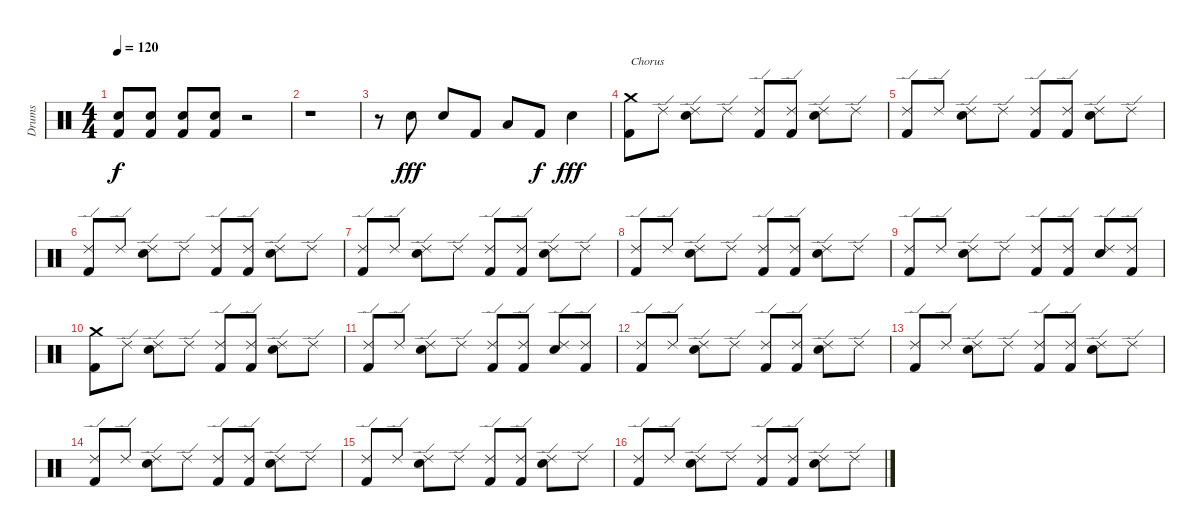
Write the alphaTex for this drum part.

\track ("Drums" "Drums") {instrument percussion}
\staff {score}
\articulation defaults
\ts (4 4)
\tempo 120
\clef neutral
\ks c
("Snare (hit) 2" "Kick (hit) 2").8{dy f} ("Snare (hit) 2" "Kick (hit) 2").8 ("Snare (hit) 2" "Kick (hit) 2").8 ("Snare (hit) 2" "Kick (hit) 2").8 r.2 |
r.1 |
r.8 "Snare (hit) 2".8{dy fff} "Snare (hit) 2".8 "Kick (hit) 2".8 "Low Tom (hit)".8 "Kick (hit) 2".8{dy f} "Snare (hit) 2".4{dy fff} |
("Crash medium (hit)" "Kick (hit) 2").8{txt "Chorus"} "Ride (edge) 2".8 ("Ride (edge) 2" "Snare (hit) 2").8 "Ride (edge) 2".8 ("Ride (edge) 2" "Kick (hit) 2").8 ("Ride (edge) 2" "Kick (hit) 2").8 ("Ride (edge) 2" "Snare (hit) 2").8 "Ride (edge) 2".8 |
("Ride (edge) 2" "Kick (hit) 2").8 "Ride (edge) 2".8 ("Ride (edge) 2" "Snare (hit) 2").8 "Ride (edge) 2".8 ("Ride (edge) 2" "Kick (hit) 2").8 ("Ride (edge) 2" "Kick (hit) 2").8 ("Ride (edge) 2" "Snare (hit) 2").8 "Ride (edge) 2".8 |
("Ride (edge) 2" "Kick (hit) 2").8 "Ride (edge) 2".8 ("Ride (edge) 2" "Snare (hit) 2").8 "Ride (edge) 2".8 ("Ride (edge) 2" "Kick (hit) 2").8 ("Ride (edge) 2" "Kick (hit) 2").8 ("Ride (edge) 2" "Snare (hit) 2").8 "Ride (edge) 2".8 |
("Ride (edge) 2" "Kick (hit) 2").8 "Ride (edge) 2".8 ("Ride (edge) 2" "Snare (hit) 2").8 "Ride (edge) 2".8 ("Ride (edge) 2" "Kick (hit) 2").8 ("Ride (edge) 2" "Kick (hit) 2").8 ("Ride (edge) 2" "Snare (hit) 2").8 "Ride (edge) 2".8 |
("Ride (edge) 2" "Kick (hit) 2").8 "Ride (edge) 2".8 ("Ride (edge) 2" "Snare (hit) 2").8 "Ride (edge) 2".8 ("Ride (edge) 2" "Kick (hit) 2").8 ("Ride (edge) 2" "Kick (hit) 2").8 ("Ride (edge) 2" "Snare (hit) 2").8 "Ride (edge) 2".8 |
("Ride (edge) 2" "Kick (hit) 2").8 "Ride (edge) 2".8 ("Ride (edge) 2" "Snare (hit) 2").8 "Ride (edge) 2".8 ("Ride (edge) 2" "Kick (hit) 2").8 ("Ride (edge) 2" "Kick (hit) 2").8 ("Ride (edge) 2" "Snare (hit) 2").8 ("Ride (edge) 2" "Kick (hit) 2").8 |
("Crash medium (hit)" "Kick (hit) 2").8 "Ride (edge) 2".8 ("Ride (edge) 2" "Snare (hit) 2").8 "Ride (edge) 2".8 ("Ride (edge) 2" "Kick (hit) 2").8 ("Ride (edge) 2" "Kick (hit) 2").8 ("Ride (edge) 2" "Snare (hit) 2").8 "Ride (edge) 2".8 |
("Ride (edge) 2" "Kick (hit) 2").8 "Ride (edge) 2".8 ("Ride (edge) 2" "Snare (hit) 2").8 "Ride (edge) 2".8 ("Ride (edge) 2" "Kick (hit) 2").8 ("Ride (edge) 2" "Kick (hit) 2").8 ("Ride (edge) 2" "Snare (hit) 2").8 ("Ride (edge) 2" "Kick (hit) 2").8 |
("Ride (edge) 2" "Kick (hit) 2").8 "Ride (edge) 2".8 ("Ride (edge) 2" "Snare (hit) 2").8 "Ride (edge) 2".8 ("Ride (edge) 2" "Kick (hit) 2").8 ("Ride (edge) 2" "Kick (hit) 2").8 ("Ride (edge) 2" "Snare (hit) 2").8 "Ride (edge) 2".8 |
("Ride (edge) 2" "Kick (hit) 2").8 "Ride (edge) 2".8 ("Ride (edge) 2" "Snare (hit) 2").8 "Ride (edge) 2".8 ("Ride (edge) 2" "Kick (hit) 2").8 ("Ride (edge) 2" "Kick (hit) 2").8 ("Ride (edge) 2" "Snare (hit) 2").8 "Ride (edge) 2".8 |
("Ride (edge) 2" "Kick (hit) 2").8 "Ride (edge) 2".8 ("Ride (edge) 2" "Snare (hit) 2").8 "Ride (edge) 2".8 ("Ride (edge) 2" "Kick (hit) 2").8 ("Ride (edge) 2" "Kick (hit) 2").8 ("Ride (edge) 2" "Snare (hit) 2").8 "Ride (edge) 2".8 |
("Ride (edge) 2" "Kick (hit) 2").8 "Ride (edge) 2".8 ("Ride (edge) 2" "Snare (hit) 2").8 "Ride (edge) 2".8 ("Ride (edge) 2" "Kick (hit) 2").8 ("Ride (edge) 2" "Kick (hit) 2").8 ("Ride (edge) 2" "Snare (hit) 2").8 "Ride (edge) 2".8 |
("Ride (edge) 2" "Kick (hit) 2").8 "Ride (edge) 2".8 ("Ride (edge) 2" "Snare (hit) 2").8 "Ride (edge) 2".8 ("Ride (edge) 2" "Kick (hit) 2").8 ("Ride (edge) 2" "Kick (hit) 2").8 ("Ride (edge) 2" "Snare (hit) 2").8 "Ride (edge) 2".8
